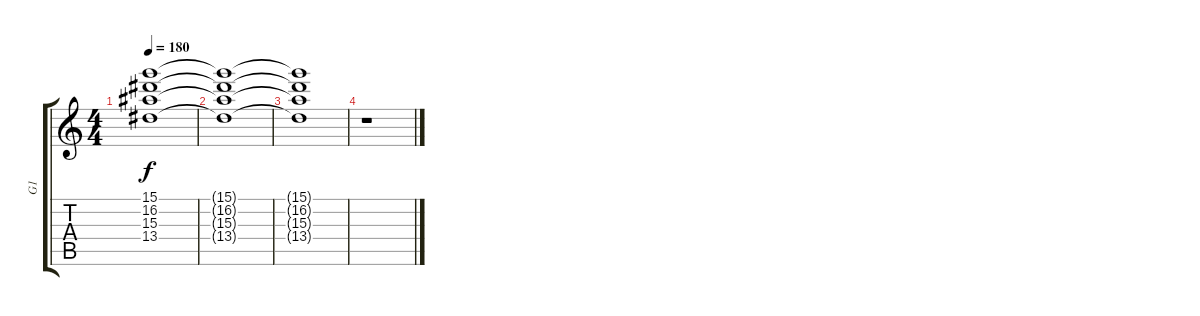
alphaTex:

\track ("G1" "G1") {instrument distortionguitar}
\staff {score tabs}
\tuning (E4 B3 G3 D3 A2 E2) {hide}
\ts (4 4)
\tempo 180
\clef g2
\ks c
(15.1{t} 16.2{t} 15.3{t} 13.4{t}).1{dy f} |
(15.1{t} 16.2{t} 15.3{t} 13.4{t}).1 |
(15.1{t} 16.2{t} 15.3{t} 13.4{t}).1 |
r.1
